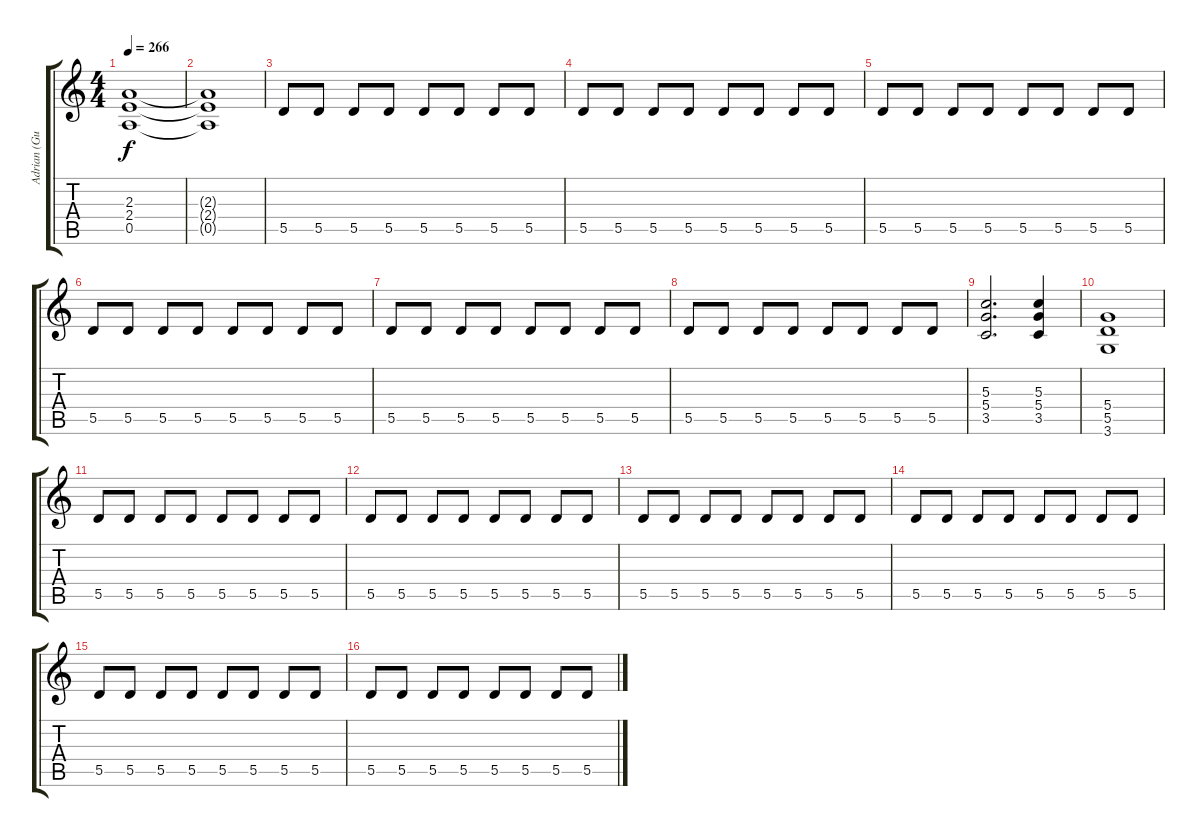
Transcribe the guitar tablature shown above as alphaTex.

\track ("Adrian (Guitar 2)" "Adrian (Gu") {instrument distortionguitar}
\staff {score tabs}
\tuning (E4 B3 G3 D3 A2 E2) {hide}
\ts (4 4)
\tempo 266
\clef g2
\ks c
(2.3 2.4 0.5).1{dy f} |
(2.3{t} 2.4{t} 0.5{t}).1 |
5.5.8 5.5.8 5.5.8 5.5.8 5.5.8 5.5.8 5.5.8 5.5.8 |
5.5.8 5.5.8 5.5.8 5.5.8 5.5.8 5.5.8 5.5.8 5.5.8 |
5.5.8 5.5.8 5.5.8 5.5.8 5.5.8 5.5.8 5.5.8 5.5.8 |
5.5.8 5.5.8 5.5.8 5.5.8 5.5.8 5.5.8 5.5.8 5.5.8 |
5.5.8 5.5.8 5.5.8 5.5.8 5.5.8 5.5.8 5.5.8 5.5.8 |
5.5.8 5.5.8 5.5.8 5.5.8 5.5.8 5.5.8 5.5.8 5.5.8 |
(5.3 5.4 3.5).2{d} (5.3 5.4 3.5).4 |
(5.4 5.5 3.6).1 |
5.5.8 5.5.8 5.5.8 5.5.8 5.5.8 5.5.8 5.5.8 5.5.8 |
5.5.8 5.5.8 5.5.8 5.5.8 5.5.8 5.5.8 5.5.8 5.5.8 |
5.5.8 5.5.8 5.5.8 5.5.8 5.5.8 5.5.8 5.5.8 5.5.8 |
5.5.8 5.5.8 5.5.8 5.5.8 5.5.8 5.5.8 5.5.8 5.5.8 |
5.5.8 5.5.8 5.5.8 5.5.8 5.5.8 5.5.8 5.5.8 5.5.8 |
5.5.8 5.5.8 5.5.8 5.5.8 5.5.8 5.5.8 5.5.8 5.5.8
